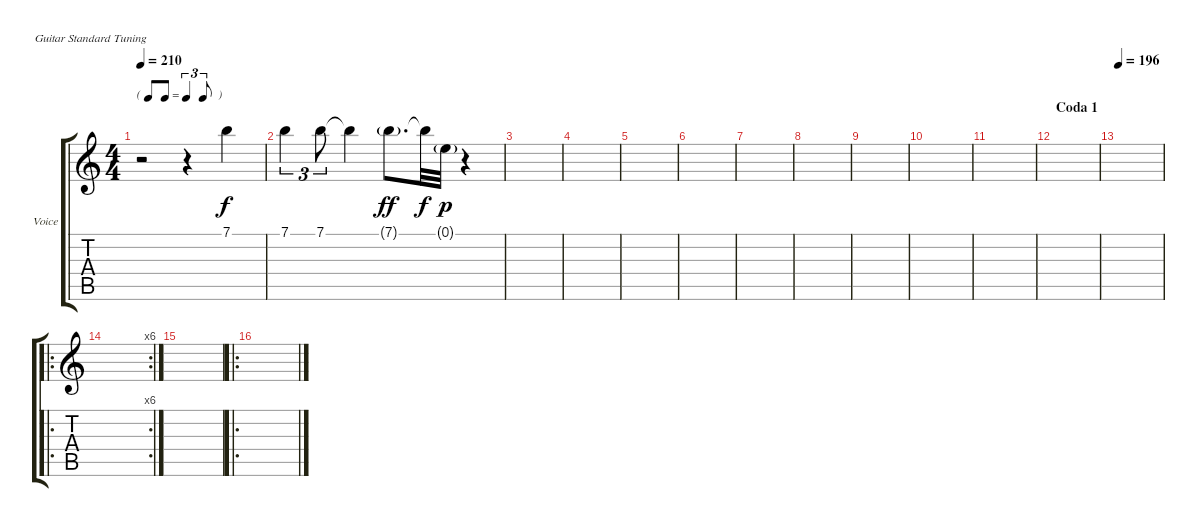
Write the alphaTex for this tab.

\bracketExtendMode groupsimilarinstruments
\firstSystemTrackNameOrientation horizontal
\otherSystemsTrackNameOrientation horizontal
\track ("Voice" "Voice") {mute instrument acousticguitarsteel}
\staff {score tabs}
\tuning (E4 B3 G3 D3 A2 E2)
\ts (4 4)
\tf triplet8th
\tempo 210
\clef g2
\scale
0.333333
\ks c
r.2{dy p} r.4 7.1.4{dy f} |
\scale
0.333333 7.1.4{tu (3 2)} 7.1.8{tu (3 2)} 7.1{t}.4 7.1{g}.8{d dy ff} 7.1{t}.32{dy f} 0.1{g}.32{dy p} r.4 |
\scale
0.333333 |
\scale
0.333333 |
\scale
0.333333 |
\scale
0.333333 |
\scale
0.333333 |
\scale
0.333333 |
\scale
0.333333 |
\scale
0.333333 |
\scale
0.333333 |
\section ("" "Coda 1")
\scale
0.333333 |
\tempo 196
\scale
0.303922 |
\ro
\rc 6
\scale
0.392157 |
\scale
0.303922 |
\ro
\scale
0.373737
